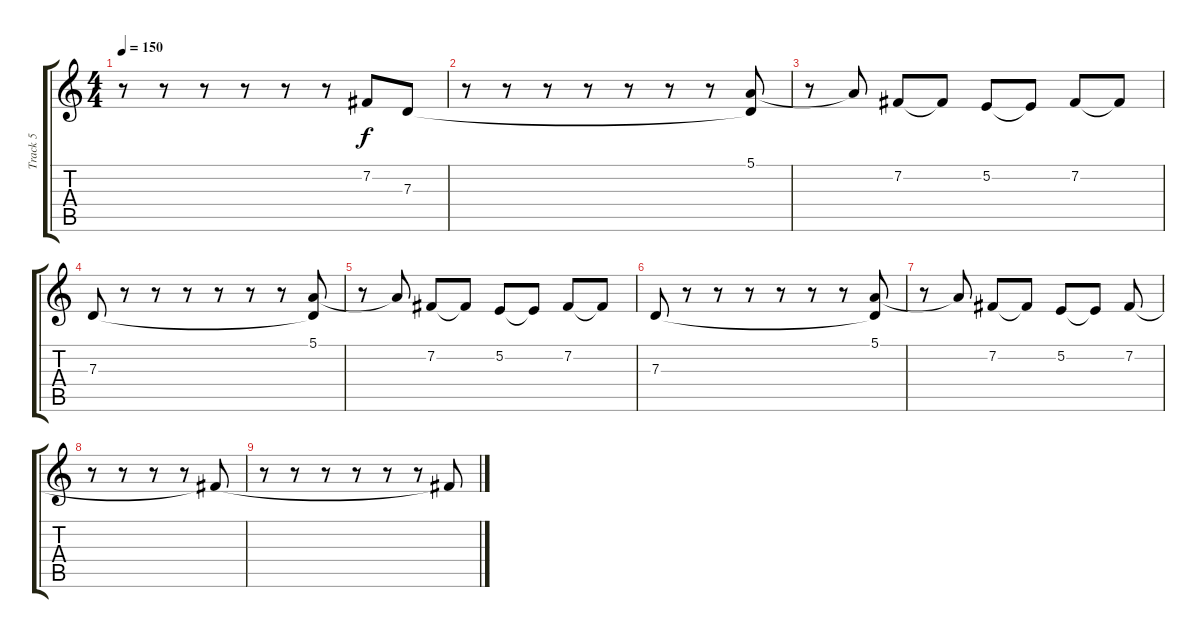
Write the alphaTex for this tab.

\track ("Track 5" "Track 5") {instrument churchorgan}
\staff {score tabs}
\tuning (E4 B3 G3 D3 A2 E2) {hide}
\ts (4 4)
\tempo 150
\clef g2
\ks c
r.8{dy f} r.8 r.8 r.8 r.8 r.8 7.2{t}.8 7.3.8 |
r.8 r.8 r.8 r.8 r.8 r.8 r.8 (5.1 7.3{t}).8 |
r.8 5.1{t}.8 7.2.8 7.2{t}.8 5.2.8 5.2{t}.8 7.2.8 7.2{t}.8 |
7.3.8 r.8 r.8 r.8 r.8 r.8 r.8 (5.1 7.3{t}).8 |
r.8 5.1{t}.8 7.2.8 7.2{t}.8 5.2.8 5.2{t}.8 7.2.8 7.2{t}.8 |
7.3.8 r.8 r.8 r.8 r.8 r.8 r.8 (5.1 7.3{t}).8 |
r.8 5.1{t}.8 7.2.8 7.2{t}.8 5.2.8 5.2{t}.8 7.2.8 |
r.8 r.8 r.8 r.8 7.2{t}.8 |
r.8 r.8 r.8 r.8 r.8 r.8 7.2{t}.8
